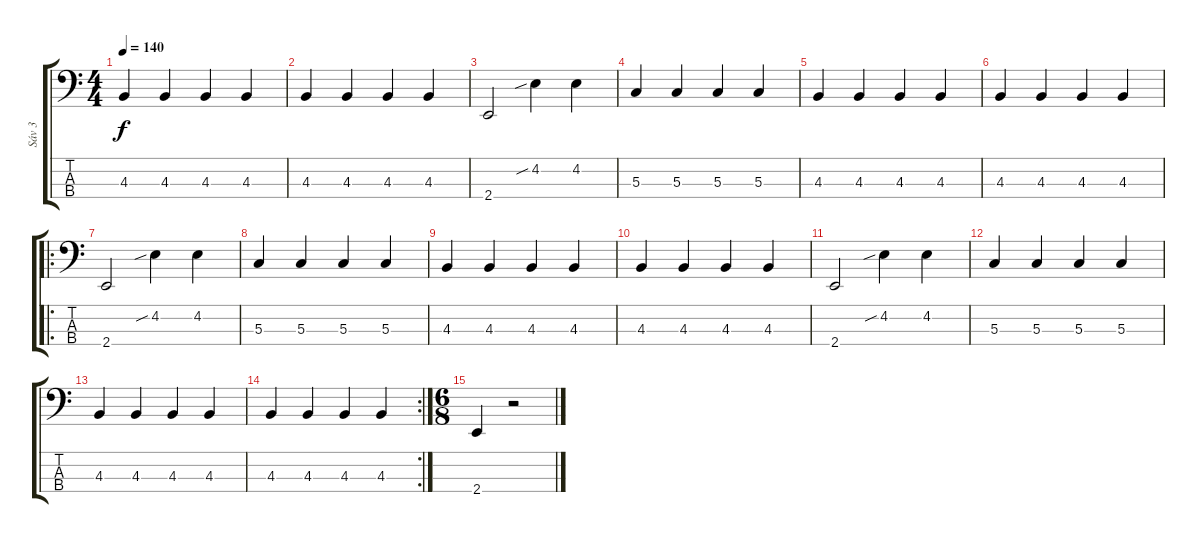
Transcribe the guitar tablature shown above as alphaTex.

\track ("Sáv 3" "Sáv 3") {instrument electricbasspick}
\staff {score tabs}
\tuning (F2 C2 G1 D1) {hide}
\ts (4 4)
\tempo 140
\clef f4
\ks c
4.3.4{dy f} 4.3.4 4.3.4 4.3.4 |
4.3.4 4.3.4 4.3.4 4.3.4 |
2.4.2 4.2{sib}.4 4.2.4 |
5.3.4 5.3.4 5.3.4 5.3.4 |
4.3.4 4.3.4 4.3.4 4.3.4 |
4.3.4 4.3.4 4.3.4 4.3.4 |
\ro
2.4.2 4.2{sib}.4 4.2.4 |
5.3.4 5.3.4 5.3.4 5.3.4 |
4.3.4 4.3.4 4.3.4 4.3.4 |
4.3.4 4.3.4 4.3.4 4.3.4 |
2.4.2 4.2{sib}.4 4.2.4 |
5.3.4 5.3.4 5.3.4 5.3.4 |
4.3.4 4.3.4 4.3.4 4.3.4 |
\rc 2
4.3.4 4.3.4 4.3.4 4.3.4 |
\ts (6 8)
2.4.4 r.2
